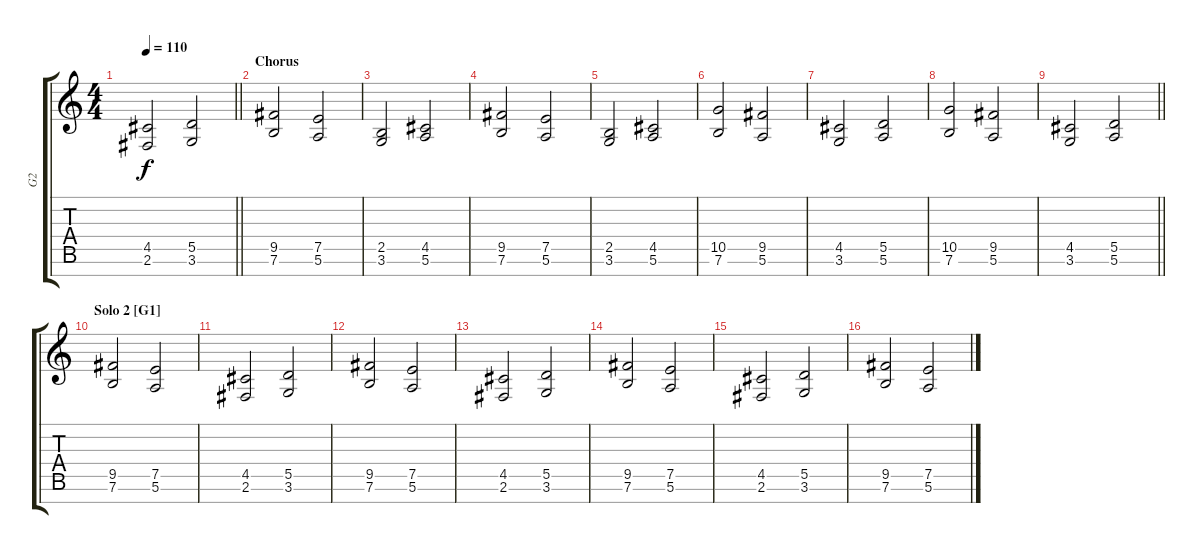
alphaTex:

\track ("G2" "G2") {instrument distortionguitar}
\staff {score tabs}
\tuning (E4 B3 G3 D3 A2 E2 B1) {hide}
\ts (4 4)
\tempo 110
\clef g2
\barLineRight lightlight
\ks c
(4.5 2.6).2{dy f} (5.5 3.6).2 |
\section ("" "Chorus")
(9.5 7.6).2 (7.5 5.6).2 |
(2.5 3.6).2 (4.5 5.6).2 |
(9.5 7.6).2 (7.5 5.6).2 |
(2.5 3.6).2 (4.5 5.6).2 |
(10.5 7.6).2 (9.5 5.6).2 |
(4.5 3.6).2 (5.5 5.6).2 |
(10.5 7.6).2 (9.5 5.6).2 |
\barLineRight lightlight
(4.5 3.6).2 (5.5 5.6).2 |
\section ("" "Solo 2 [G1]")
(9.5 7.6).2 (7.5 5.6).2 |
(4.5 2.6).2 (5.5 3.6).2 |
(9.5 7.6).2 (7.5 5.6).2 |
(4.5 2.6).2 (5.5 3.6).2 |
(9.5 7.6).2 (7.5 5.6).2 |
(4.5 2.6).2 (5.5 3.6).2 |
(9.5 7.6).2 (7.5 5.6).2
